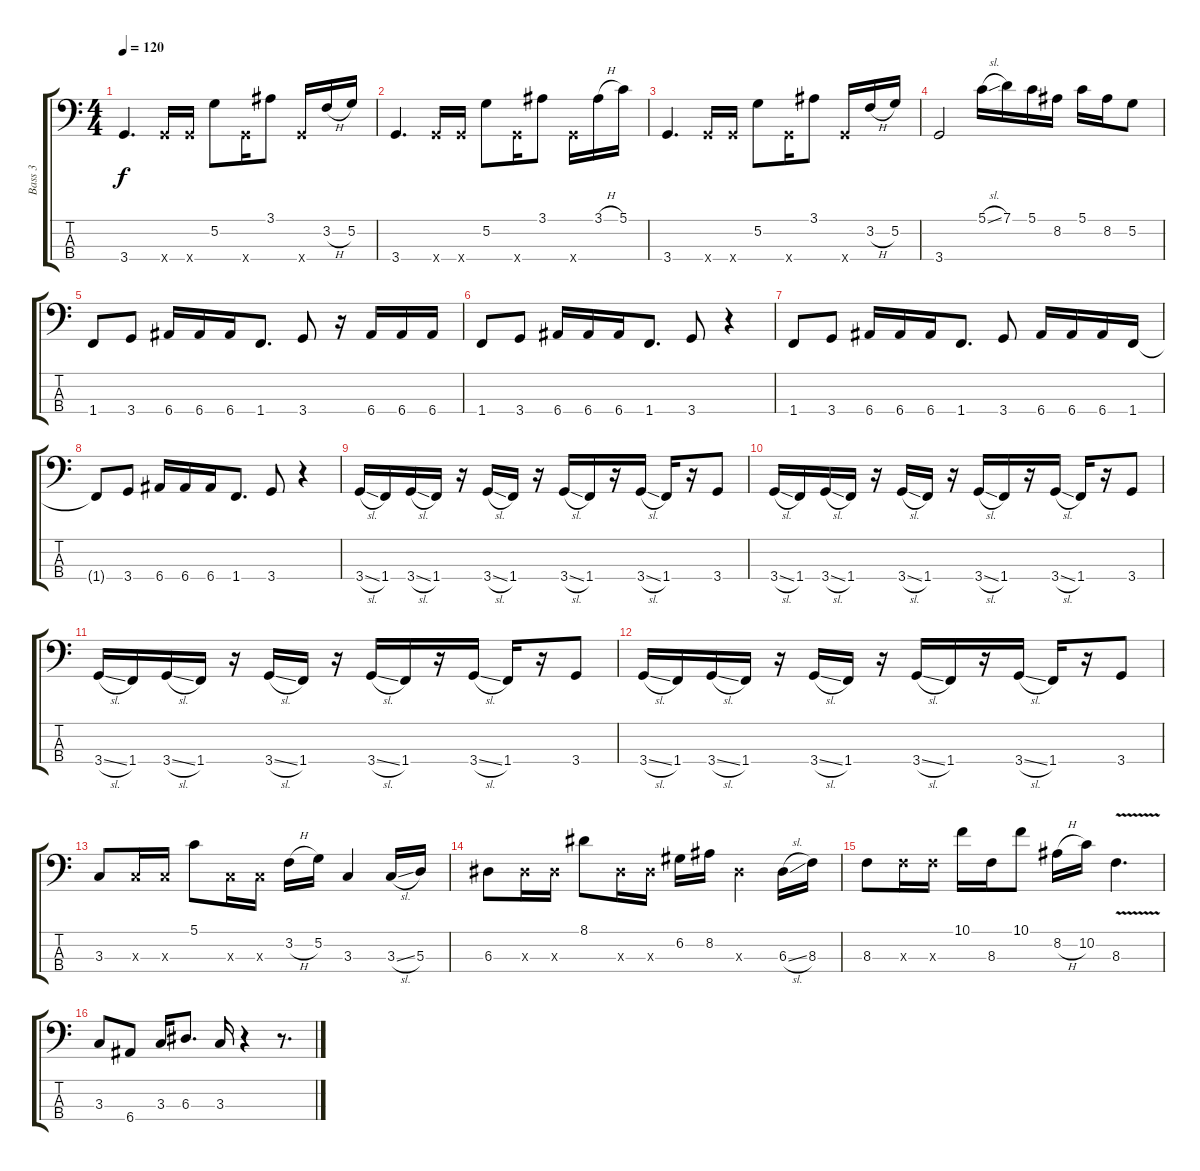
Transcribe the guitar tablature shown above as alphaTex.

\track ("Bass 3" "Bass 3") {instrument slapbass1}
\staff {score tabs}
\tuning (G2 D2 A1 E1) {hide}
\ts (4 4)
\tempo 120
\clef f4
\ks c
3.4.4{d dy f instrument slapbass1} 3.4{x}.16 3.4{x}.16 5.2.8 3.4{x}.16 3.1.8 3.4{x}.16 3.2{h}.16 5.2.16 |
3.4.4{d} 3.4{x}.16 3.4{x}.16 5.2.8 3.4{x}.16 3.1.8 3.4{x}.16 3.1{h}.16 5.1.16 |
3.4.4{d} 3.4{x}.16 3.4{x}.16 5.2.8 3.4{x}.16 3.1.8 3.4{x}.16 3.2{h}.16 5.2.16 |
3.4.2 5.1{sl}.16{instrument electricbassfinger} 7.1.16 5.1.16 8.2.16 5.1.16 8.2.16 5.2.8 |
1.4.8{instrument electricbassfinger} 3.4.8 6.4.16 6.4.16 6.4.16 1.4.8{d} 3.4.8 r.16 6.4.16 6.4.16 6.4.16 |
1.4.8 3.4.8 6.4.16 6.4.16 6.4.16 1.4.8{d} 3.4.8 r.4 |
1.4.8 3.4.8 6.4.16 6.4.16 6.4.16 1.4.8{d} 3.4.8 6.4.16 6.4.16 6.4.16 1.4.16 |
1.4{t}.8 3.4.8 6.4.16 6.4.16 6.4.16 1.4.8{d} 3.4.8 r.4 |
3.4{sl}.16 1.4.16 3.4{sl}.16 1.4.16 r.16 3.4{sl}.16 1.4.16 r.16 3.4{sl}.16 1.4.16 r.16 3.4{sl}.16 1.4.16 r.16 3.4.8 |
3.4{sl}.16 1.4.16 3.4{sl}.16 1.4.16 r.16 3.4{sl}.16 1.4.16 r.16 3.4{sl}.16 1.4.16 r.16 3.4{sl}.16 1.4.16 r.16 3.4.8 |
3.4{sl}.16 1.4.16 3.4{sl}.16 1.4.16 r.16 3.4{sl}.16 1.4.16 r.16 3.4{sl}.16 1.4.16 r.16 3.4{sl}.16 1.4.16 r.16 3.4.8 |
3.4{sl}.16 1.4.16 3.4{sl}.16 1.4.16 r.16 3.4{sl}.16 1.4.16 r.16 3.4{sl}.16 1.4.16 r.16 3.4{sl}.16 1.4.16 r.16 3.4.8 |
3.3.8{instrument slapbass1} 3.3{x}.16 3.3{x}.16 5.1.8 3.3{x}.16 3.3{x}.16 3.2{h}.16 5.2.16 3.3.4 3.3{sl}.16 5.3.16 |
6.3.8 6.3{x}.16 6.3{x}.16 8.1.8 6.3{x}.16 6.3{x}.16 6.2.16 8.2.16 6.3{x}.4 6.3{sl}.16 8.3.16 |
8.3.8 8.3{x}.16 8.3{x}.16 10.1.16 8.3.16 10.1.8 8.2{h}.16 10.2.16 8.3{v}.4{d} |
3.3.8 6.4.8 3.3.16 6.3.8{d} 3.3.16 r.4 r.8{d}
